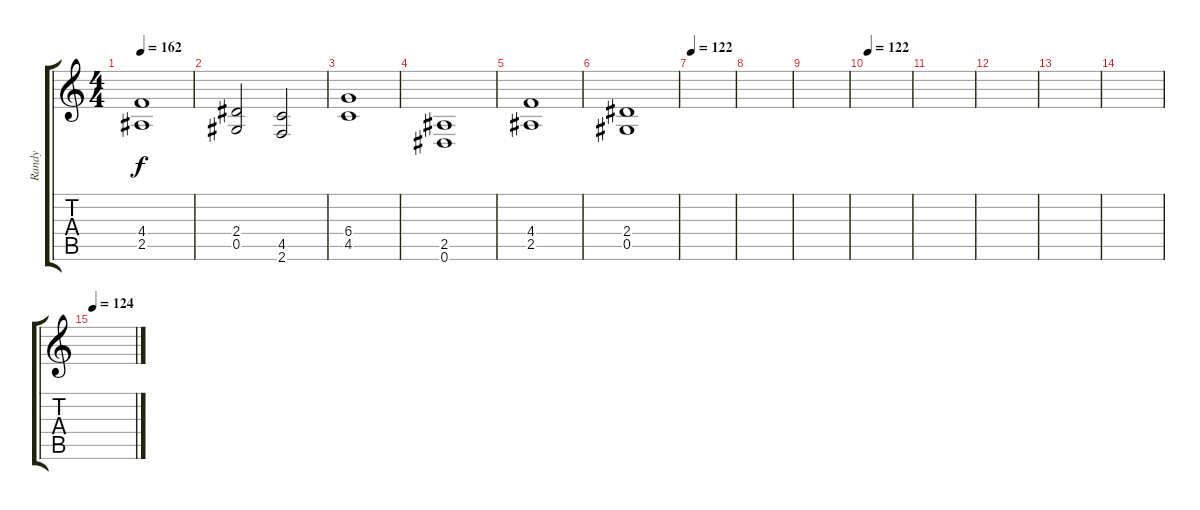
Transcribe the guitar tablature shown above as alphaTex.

\track ("Randy" "Randy") {instrument distortionguitar}
\staff {score tabs}
\tuning (Eb4 Bb3 Gb3 Db3 Ab2 Eb2) {hide}
\ts (4 4)
\tempo 162
\clef g2
\ks c
(4.4 2.5).1{dy f} |
(2.4 0.5).2 (4.5 2.6).2 |
(6.4 4.5).1 |
(2.5 0.6).1 |
(4.4 2.5).1 |
(2.4 0.5).1 |
\tempo 122
|
|
|
\tempo 122
|
|
|
|
|
\tempo 124
